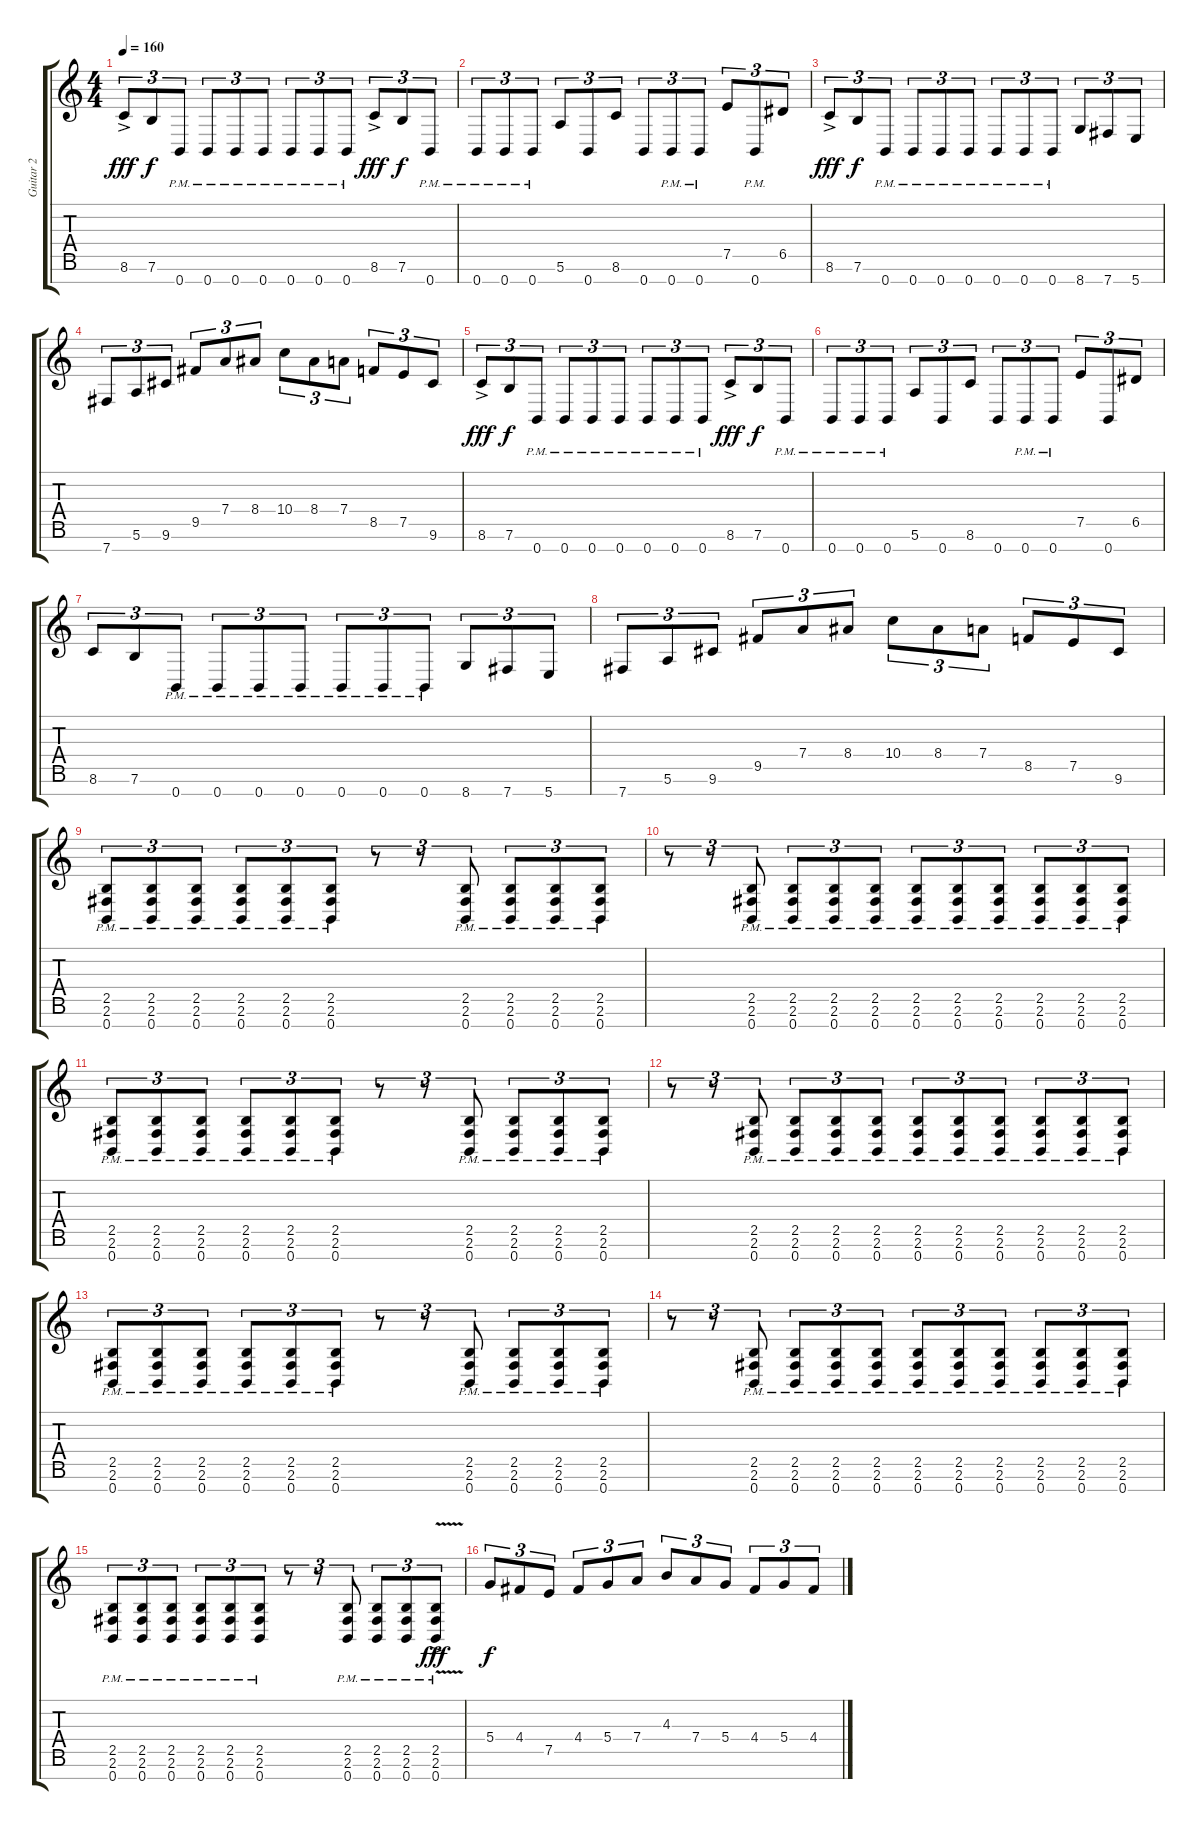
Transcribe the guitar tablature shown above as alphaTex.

\track ("Guitar 2" "Guitar 2") {instrument distortionguitar}
\staff {score tabs}
\tuning (E4 B3 G3 D3 A2 E2 B1) {hide}
\ts (4 4)
\tempo 160
\clef g2
\ks c
8.6{ac}.8{tu (3 2) dy fff} 7.6.8{tu (3 2) dy f} 0.7{pm}.8{tu (3 2)} 0.7{pm}.8{tu (3 2)} 0.7{pm}.8{tu (3 2)} 0.7{pm}.8{tu (3 2)} 0.7{pm}.8{tu (3 2)} 0.7{pm}.8{tu (3 2)} 0.7{pm}.8{tu (3 2)} 8.6{ac}.8{tu (3 2) dy fff} 7.6.8{tu (3 2) dy f} 0.7{pm}.8{tu (3 2)} |
0.7{pm}.8{tu (3 2)} 0.7{pm}.8{tu (3 2)} 0.7{pm}.8{tu (3 2)} 5.6.8{tu (3 2)} 0.7.8{tu (3 2)} 8.6.8{tu (3 2)} 0.7.8{tu (3 2)} 0.7{pm}.8{tu (3 2)} 0.7{pm}.8{tu (3 2)} 7.5.8{tu (3 2)} 0.7{pm}.8{tu (3 2)} 6.5.8{tu (3 2)} |
8.6{ac}.8{tu (3 2) dy fff} 7.6.8{tu (3 2) dy f} 0.7{pm}.8{tu (3 2)} 0.7{pm}.8{tu (3 2)} 0.7{pm}.8{tu (3 2)} 0.7{pm}.8{tu (3 2)} 0.7{pm}.8{tu (3 2)} 0.7{pm}.8{tu (3 2)} 0.7{pm}.8{tu (3 2)} 8.7.8{tu (3 2)} 7.7.8{tu (3 2)} 5.7.8{tu (3 2)} |
7.7.8{tu (3 2)} 5.6.8{tu (3 2)} 9.6.8{tu (3 2)} 9.5.8{tu (3 2)} 7.4.8{tu (3 2)} 8.4.8{tu (3 2)} 10.4.8{tu (3 2)} 8.4.8{tu (3 2)} 7.4.8{tu (3 2)} 8.5.8{tu (3 2)} 7.5.8{tu (3 2)} 9.6.8{tu (3 2)} |
8.6{ac}.8{tu (3 2) dy fff} 7.6.8{tu (3 2) dy f} 0.7{pm}.8{tu (3 2)} 0.7{pm}.8{tu (3 2)} 0.7{pm}.8{tu (3 2)} 0.7{pm}.8{tu (3 2)} 0.7{pm}.8{tu (3 2)} 0.7{pm}.8{tu (3 2)} 0.7{pm}.8{tu (3 2)} 8.6{ac}.8{tu (3 2) dy fff} 7.6.8{tu (3 2) dy f} 0.7{pm}.8{tu (3 2)} |
0.7{pm}.8{tu (3 2)} 0.7{pm}.8{tu (3 2)} 0.7{pm}.8{tu (3 2)} 5.6.8{tu (3 2)} 0.7.8{tu (3 2)} 8.6.8{tu (3 2)} 0.7.8{tu (3 2)} 0.7{pm}.8{tu (3 2)} 0.7{pm}.8{tu (3 2)} 7.5.8{tu (3 2)} 0.7.8{tu (3 2)} 6.5.8{tu (3 2)} |
8.6.8{tu (3 2)} 7.6.8{tu (3 2)} 0.7{pm}.8{tu (3 2)} 0.7{pm}.8{tu (3 2)} 0.7{pm}.8{tu (3 2)} 0.7{pm}.8{tu (3 2)} 0.7{pm}.8{tu (3 2)} 0.7{pm}.8{tu (3 2)} 0.7{pm}.8{tu (3 2)} 8.7.8{tu (3 2)} 7.7.8{tu (3 2)} 5.7.8{tu (3 2)} |
7.7.8{tu (3 2)} 5.6.8{tu (3 2)} 9.6.8{tu (3 2)} 9.5.8{tu (3 2)} 7.4.8{tu (3 2)} 8.4.8{tu (3 2)} 10.4.8{tu (3 2)} 8.4.8{tu (3 2)} 7.4.8{tu (3 2)} 8.5.8{tu (3 2)} 7.5.8{tu (3 2)} 9.6.8{tu (3 2)} |
(2.5{pm} 2.6{pm} 0.7{pm}).8{tu (3 2)} (2.5{pm} 2.6{pm} 0.7{pm}).8{tu (3 2)} (2.5{pm} 2.6{pm} 0.7{pm}).8{tu (3 2)} (2.5{pm} 2.6{pm} 0.7{pm}).8{tu (3 2)} (2.5{pm} 2.6{pm} 0.7{pm}).8{tu (3 2)} (2.5{pm} 2.6{pm} 0.7{pm}).8{tu (3 2)} r.8{tu (3 2)} r.8{tu (3 2)} (2.5{pm} 2.6{pm} 0.7{pm}).8{tu (3 2)} (2.5{pm} 2.6{pm} 0.7{pm}).8{tu (3 2)} (2.5{pm} 2.6{pm} 0.7{pm}).8{tu (3 2)} (2.5{pm} 2.6{pm} 0.7{pm}).8{tu (3 2)} |
r.8{tu (3 2)} r.8{tu (3 2)} (2.5{pm} 2.6{pm} 0.7{pm}).8{tu (3 2)} (2.5{pm} 2.6{pm} 0.7{pm}).8{tu (3 2)} (2.5{pm} 2.6{pm} 0.7{pm}).8{tu (3 2)} (2.5{pm} 2.6{pm} 0.7{pm}).8{tu (3 2)} (2.5{pm} 2.6{pm} 0.7{pm}).8{tu (3 2)} (2.5{pm} 2.6{pm} 0.7{pm}).8{tu (3 2)} (2.5{pm} 2.6{pm} 0.7{pm}).8{tu (3 2)} (2.5{pm} 2.6{pm} 0.7{pm}).8{tu (3 2)} (2.5{pm} 2.6{pm} 0.7{pm}).8{tu (3 2)} (2.5{pm} 2.6{pm} 0.7{pm}).8{tu (3 2)} |
(2.5{pm} 2.6{pm} 0.7{pm}).8{tu (3 2)} (2.5{pm} 2.6{pm} 0.7{pm}).8{tu (3 2)} (2.5{pm} 2.6{pm} 0.7{pm}).8{tu (3 2)} (2.5{pm} 2.6{pm} 0.7{pm}).8{tu (3 2)} (2.5{pm} 2.6{pm} 0.7{pm}).8{tu (3 2)} (2.5{pm} 2.6{pm} 0.7{pm}).8{tu (3 2)} r.8{tu (3 2)} r.8{tu (3 2)} (2.5{pm} 2.6{pm} 0.7{pm}).8{tu (3 2)} (2.5{pm} 2.6{pm} 0.7{pm}).8{tu (3 2)} (2.5{pm} 2.6{pm} 0.7{pm}).8{tu (3 2)} (2.5{pm} 2.6{pm} 0.7{pm}).8{tu (3 2)} |
r.8{tu (3 2)} r.8{tu (3 2)} (2.5{pm} 2.6{pm} 0.7{pm}).8{tu (3 2)} (2.5{pm} 2.6{pm} 0.7{pm}).8{tu (3 2)} (2.5{pm} 2.6{pm} 0.7{pm}).8{tu (3 2)} (2.5{pm} 2.6{pm} 0.7{pm}).8{tu (3 2)} (2.5{pm} 2.6{pm} 0.7{pm}).8{tu (3 2)} (2.5{pm} 2.6{pm} 0.7{pm}).8{tu (3 2)} (2.5{pm} 2.6{pm} 0.7{pm}).8{tu (3 2)} (2.5{pm} 2.6{pm} 0.7{pm}).8{tu (3 2)} (2.5{pm} 2.6{pm} 0.7{pm}).8{tu (3 2)} (2.5{pm} 2.6{pm} 0.7{pm}).8{tu (3 2)} |
(2.5{pm} 2.6{pm} 0.7{pm}).8{tu (3 2)} (2.5{pm} 2.6{pm} 0.7{pm}).8{tu (3 2)} (2.5{pm} 2.6{pm} 0.7{pm}).8{tu (3 2)} (2.5{pm} 2.6{pm} 0.7{pm}).8{tu (3 2)} (2.5{pm} 2.6{pm} 0.7{pm}).8{tu (3 2)} (2.5{pm} 2.6{pm} 0.7{pm}).8{tu (3 2)} r.8{tu (3 2)} r.8{tu (3 2)} (2.5{pm} 2.6{pm} 0.7{pm}).8{tu (3 2)} (2.5{pm} 2.6{pm} 0.7{pm}).8{tu (3 2)} (2.5{pm} 2.6{pm} 0.7{pm}).8{tu (3 2)} (2.5{pm} 2.6{pm} 0.7{pm}).8{tu (3 2)} |
r.8{tu (3 2)} r.8{tu (3 2)} (2.5{pm} 2.6{pm} 0.7{pm}).8{tu (3 2)} (2.5{pm} 2.6{pm} 0.7{pm}).8{tu (3 2)} (2.5{pm} 2.6{pm} 0.7{pm}).8{tu (3 2)} (2.5{pm} 2.6{pm} 0.7{pm}).8{tu (3 2)} (2.5{pm} 2.6{pm} 0.7{pm}).8{tu (3 2)} (2.5{pm} 2.6{pm} 0.7{pm}).8{tu (3 2)} (2.5{pm} 2.6{pm} 0.7{pm}).8{tu (3 2)} (2.5{pm} 2.6{pm} 0.7{pm}).8{tu (3 2)} (2.5{pm} 2.6{pm} 0.7{pm}).8{tu (3 2)} (2.5{pm} 2.6{pm} 0.7{pm}).8{tu (3 2)} |
(2.5{pm} 2.6{pm} 0.7{pm}).8{tu (3 2)} (2.5{pm} 2.6{pm} 0.7{pm}).8{tu (3 2)} (2.5{pm} 2.6{pm} 0.7{pm}).8{tu (3 2)} (2.5{pm} 2.6{pm} 0.7{pm}).8{tu (3 2)} (2.5{pm} 2.6{pm} 0.7{pm}).8{tu (3 2)} (2.5{pm} 2.6{pm} 0.7{pm}).8{tu (3 2)} r.8{tu (3 2)} r.8{tu (3 2)} (2.5{pm} 2.6{pm} 0.7{pm}).8{tu (3 2)} (2.5{pm} 2.6{pm} 0.7{pm}).8{tu (3 2)} (2.5{pm} 2.6{pm} 0.7{pm}).8{tu (3 2)} (2.5{pm} 2.6{v ac pm} 0.7{pm}).8{tu (3 2) dy fff} |
5.4.8{tu (3 2) dy f} 4.4.8{tu (3 2)} 7.5.8{tu (3 2)} 4.4.8{tu (3 2)} 5.4.8{tu (3 2)} 7.4.8{tu (3 2)} 4.3.8{tu (3 2)} 7.4.8{tu (3 2)} 5.4.8{tu (3 2)} 4.4.8{tu (3 2)} 5.4.8{tu (3 2)} 4.4.8{tu (3 2)}
